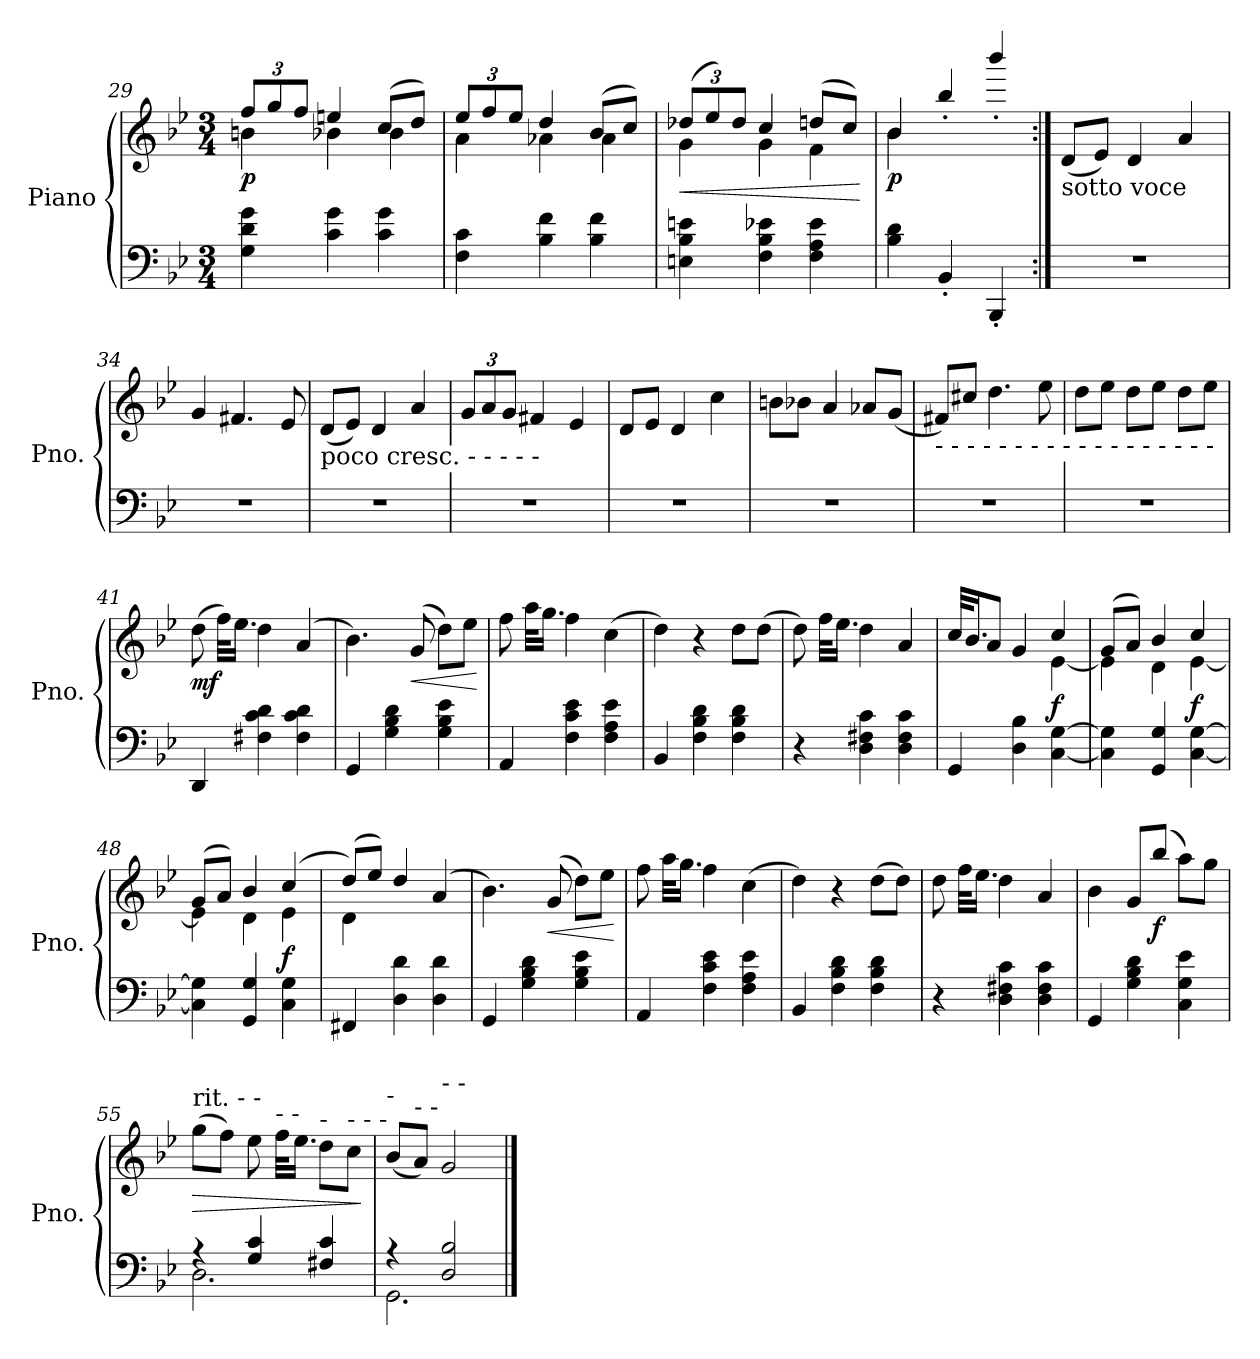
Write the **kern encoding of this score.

**kern	**kern	**dynam
*part1	*part1	*part1
*staff2	*staff1	*staff1/2
*I"Piano	*	*
*I'Pno.	*	*
*clefF4	*clefG2	*
*k[b-e-]	*k[b-e-]	*
*B-:	*B-:	*
*M3/4	*M3/4	*
*	*Xbrackettup	*
=29	=29	=29
*	*^	*
!	!	!	!LO:DY:b
4G\ 4d\ 4g\	12ff/L	4bn\	p
.	12gg/	.	.
.	12ff/J	.	.
4c\ 4g\	4een/	4b-X\	.
4c\ 4g\	(8cc/L	4b-\	.
.	8dd/J)	.	.
=30	=30	=30	=30
4F\ 4c\	12ee-/L	4a\	.
.	12ff/	.	.
.	12ee-/J	.	.
4B-\ 4f\	4dd/	4a-X\	.
4B-\ 4f\	(8b-/L	4a-\	.
.	8cc/J)	.	.
=31	=31	=31	=31
!	!	!	!LO:HP:b
4En\ 4B-\ 4en\	(12dd-X/L	4g\	<
.	12ee-/)	.	.
.	12dd-/J	.	.
4F\ 4B-\ 4e-X\	4cc/	4g\	.
4F\ 4A\ 4e-\	(8ddn/L	4f\	.
.	8cc/J)	.	.
*	*v	*v	*
.	.	[
!!LO:PB:g=z
=32	=32	=32
*	*^	*
!	!	!	!LO:DY:b
4B-\ 4d\	4b-/	4b-\	p
4BB-'/	4bb-'/	2ryy	.
4BBB-'/	4bbb-'/	.	.
*	*v	*v	*
=33:|!	=33:|!	=33:|!
!	!LO:TX:b:t=sotto voce	!
2.r	(8d/L	.
.	8e-/J)	.
.	4d/	.
.	4a/	.
=34	=34	=34
2.r	4g/	.
.	4.f#X/	.
.	8e-/	.
=35	=35	=35
!	!LO:TX:b:t=poco  cresc.  -  -  -  -  -	!
2.r	(8d/L	.
.	8e-/J)	.
.	4d/	.
.	4a/	.
=36	=36	=36
2.r	12g/L	.
.	12a/	.
.	12g/J	.
.	4f#X/	.
.	4e-/	.
=37	=37	=37
2.r	8d/L	.
.	8e-/J	.
.	4d/	.
.	4cc\	.
=38	=38	=38
2.r	8bn\L	.
.	8b-X\J	.
.	4a/	.
.	8a-X/L	.
.	(8g/J	.
!!LO:LB:g=z
=39	=39	=39
!	!LO:TX:b:t=-  -  -  -  -  -  -  -  -  -  -  -  -  -  -  -  -  -	!
2.r	8f#X/L)	.
.	8cc#X/J	.
.	4.dd\	.
.	8ee-\	.
=40	=40	=40
2.r	8dd\L	.
.	8ee-\J	.
.	8dd\L	.
.	8ee-\J	.
.	8dd\L	.
.	8ee-\J	.
=41	=41	=41
!	!	!LO:DY:b
4DD/	(8dd\	mf
.	32ff\KLL)	.
.	16.ee-\JJ	.
4F#X\ 4c\ 4d\	4dd\	.
4F#\ 4c\ 4d\	(4a/	.
=42	=42	=42
4GG/	4.b-\)	.
4G\ 4B-\ 4d\	.	.
!	!	!LO:HP:b
.	(8g/	<
4G\ 4B-\ 4e-\	8dd\L)	.
.	8ee-\J	.
.	.	[
=43	=43	=43
4AA/	8ff\	.
.	32aa\KLL	.
.	16.gg\JJ	.
4F\ 4c\ 4e-\	4ff\	.
4F\ 4A\ 4e-\	(4cc\	.
=44	=44	=44
4BB-/	4dd\)	.
4F\ 4B-\ 4d\	4r	.
4F\ 4B-\ 4d\	8dd\L	.
.	(8dd\J	.
!!LO:LB:g=z
=45	=45	=45
4r	8dd\)	.
.	32ff\KLL	.
.	16.ee-\JJ	.
4D\ 4F#X\ 4c\	4dd\	.
4D\ 4F#\ 4c\	4a/	.
=46	=46	=46
*	*^	*
4GG/	32cc/KLL	2ryy	.
.	16.b-/J	.	.
.	8a/J	.	.
4D\ 4B-\	4g/	.	.
!	!	!	!LO:DY:b
[4C\ [4G\	4cc/	[4e-\	f
=47	=47	=47	=47
4C\] 4G\]	(8g/L	4e-\]	.
.	8a/J)	.	.
4GG/ 4G/	4b-/	4d\	.
!	!	!	!LO:DY:b
[4C\ [4G\	4cc/	[4e-\	f
=48	=48	=48	=48
4C\] 4G\]	(8g/L	4e-\]	.
.	8a/J)	.	.
4GG/ 4G/	4b-/	4d\	.
!	!	!	!LO:DY:b
4C\ 4G\	(4cc/	4e-\	f
=49	=49	=49	=49
4FF#X/	(8dd/L)	4d\	.
.	8ee-/J)	.	.
4D\ 4d\	4dd/	2ryy	.
4D\ 4d\	(4a/	.	.
*	*v	*v	*
=50	=50	=50
4GG/	4.b-\)	.
4G\ 4B-\ 4d\	.	.
!	!	!LO:HP:b
.	(8g/	<
4G\ 4B-\ 4e-\	8dd\L)	.
.	8ee-\J	.
.	.	[
=51	=51	=51
4AA/	8ff\	.
.	32aa\KLL	.
.	16.gg\JJ	.
4F\ 4c\ 4e-\	4ff\	.
4F\ 4A\ 4e-\	(4cc\	.
!!LO:LB:g=z
=52	=52	=52
4BB-/	4dd\)	.
4F\ 4B-\ 4d\	4r	.
4F\ 4B-\ 4d\	(8dd\L	.
.	8dd\J)	.
=53	=53	=53
4r	8dd\	.
.	32ff\KLL	.
.	16.ee-\JJ	.
4D\ 4F#X\ 4c\	4dd\	.
4D\ 4F#\ 4c\	4a/	.
=54	=54	=54
4GG/	4b-\	.
4G\ 4B-\ 4d\	8g/L	.
!	!	!LO:DY:b
.	(8bb-/J	f
4C\ 4G\ 4e-\	8aa\L)	.
.	8gg\J	.
=55	=55	=55
*^	*	*
!	!	!LO:TX:a:t=rit.  -  -	!
!	!	!	!LO:HP:b
4rA	2.D\	(8gg\L	>
.	.	8ff\J)	.
4G/ 4c/	.	8ee-\	.
!	!	!LO:TX:a:t=-  -	!
.	.	32ff\KLL	.
.	.	16.ee-\JJ	.
!	!	!LO:TX:a:t=-	!
4F#X/ 4c/	.	8dd\L	.
!	!	!LO:TX:a:t=-  -  -	!
.	.	8cc\J	.
*v	*v	*	*
.	.	]
=56	=56	=56
*^	*	*
!	!	!LO:TX:a:t=-	!
4rA	2.GG\	(8b-/L	.
!	!	!LO:TX:a:t=-  -	!
.	.	8a/J)	.
!	!	!LO:TX:a:t=-  -	!
2D/ 2B-/	.	2g/	.
*v	*v	*	*
==	==	==
*-	*-	*-
